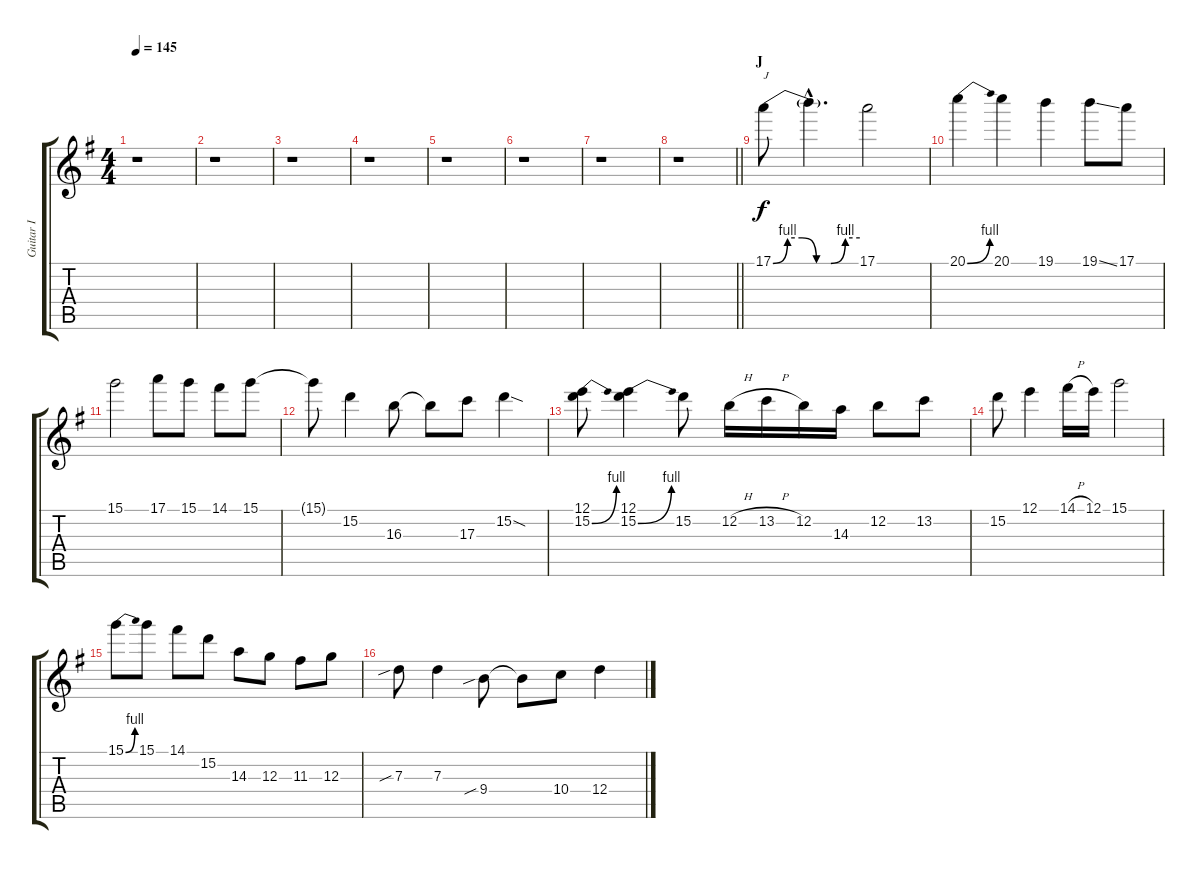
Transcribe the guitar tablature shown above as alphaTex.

\track ("Guitar I" "Guitar I") {instrument overdrivenguitar}
\staff {score tabs}
\tuning (E4 B3 G3 D3 A2 E2) {hide}
\ts (4 4)
\tempo 145
\clef g2
\ks g
r.1{dy f} |
r.1 |
r.1 |
r.1 |
r.1 |
r.1 |
r.1 |
\barLineRight lightlight
r.1 |
\section ("" "J")
17.1{be (custom 0 0 10 4 20 4 30 0 40 0 50 4 60 4)}.8{txt "J"} 17.1{hac t}.4{d} 17.1.2 |
20.1{be (bend 0 0 60 4)}.4 20.1.4 19.1.4 19.1{ss}.8 17.1.8 |
15.1.2 17.1.8 15.1.8 14.1.8 15.1.8 |
15.1{t}.8 15.2.4 16.3.8 16.3{t}.8 17.3.8 15.2{sod}.4 |
(12.1 15.2{be (bend 0 0 60 4)}).8 (12.1 15.2{be (bend 0 0 60 4)}).4 15.2.8 12.2{h}.16 13.2{h}.16 12.2.16 14.3.16 12.2.8 13.2.8 |
15.2.8 12.1.4 14.1{h}.16 12.1.16 15.1.2 |
15.1{be (bend 0 0 60 4)}.8 15.1.8 14.1.8 15.2.8 14.3.8 12.3.8 11.3.8 12.3.8 |
7.3{sib}.8 7.3.4 9.4{sib}.8 9.4{t}.8 10.4.8 12.4.4
